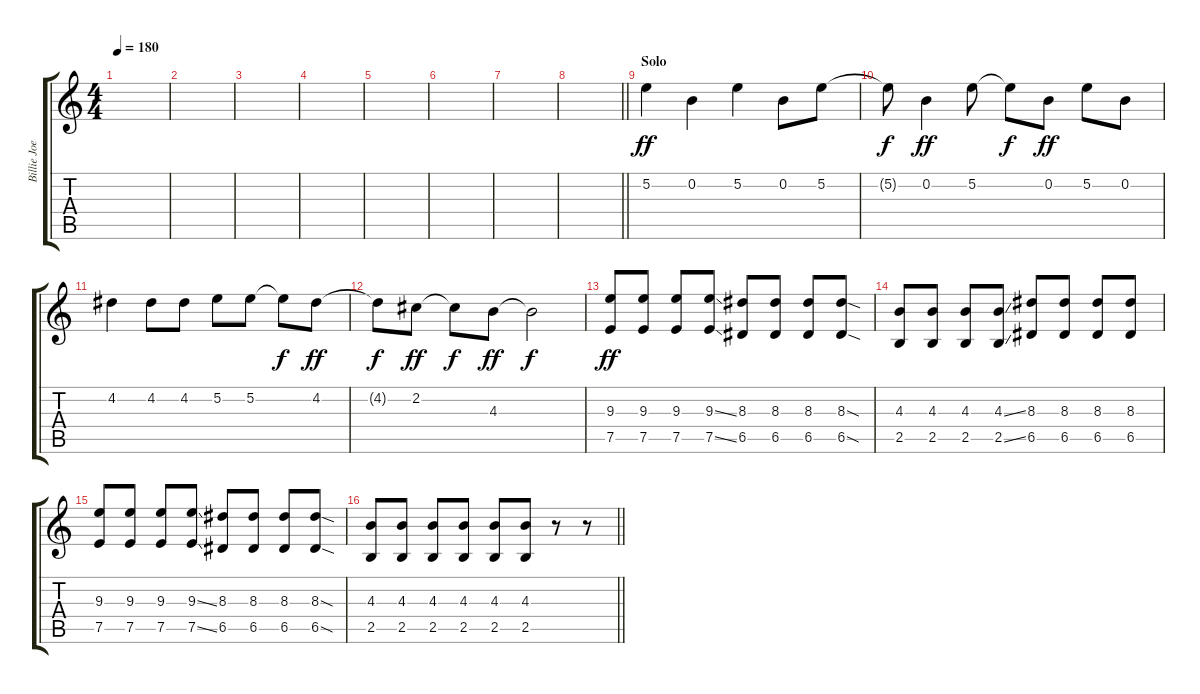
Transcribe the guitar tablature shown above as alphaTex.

\track ("Billie Joe Armstrong (Lead Guitar)" "Billie Joe") {instrument overdrivenguitar}
\staff {score tabs}
\tuning (E4 B3 G3 D3 A2 E2) {hide}
\ts (4 4)
\tempo 180
\clef g2
\ks c
|
|
|
|
|
|
|
\barLineRight lightlight
|
\section ("" "Solo")
5.2.4{dy ff volume 15 balance 8 instrument overdrivenguitar} 0.2.4 5.2.4 0.2.8 5.2.8 |
5.2{t}.8{dy f} 0.2.4{dy ff} 5.2.8 5.2{t}.8{dy f} 0.2.8{dy ff} 5.2.8 0.2.8 |
4.2.4 4.2.8 4.2.8 5.2.8 5.2.8 5.2{t}.8{dy f} 4.2.8{dy ff} |
4.2{t}.8{dy f} 2.2.8{dy ff} 2.2{t}.8{dy f} 4.3.8{dy ff} 4.3{t}.2{dy f} |
(9.3 7.5).8{dy ff} (9.3 7.5).8 (9.3 7.5).8 (9.3{ss} 7.5{ss}).8 (8.3 6.5).8 (8.3 6.5).8 (8.3 6.5).8 (8.3{sod} 6.5{sod}).8 |
(4.3 2.5).8 (4.3 2.5).8 (4.3 2.5).8 (4.3{ss} 2.5{ss}).8 (8.3 6.5).8 (8.3 6.5).8 (8.3 6.5).8 (8.3 6.5).8 |
(9.3 7.5).8 (9.3 7.5).8 (9.3 7.5).8 (9.3{ss} 7.5{ss}).8 (8.3 6.5).8 (8.3 6.5).8 (8.3 6.5).8 (8.3{sod} 6.5{sod}).8 |
\barLineRight lightlight
(4.3 2.5).8 (4.3 2.5).8 (4.3 2.5).8 (4.3 2.5).8 (4.3 2.5).8 (4.3 2.5).8 r.8 r.8
